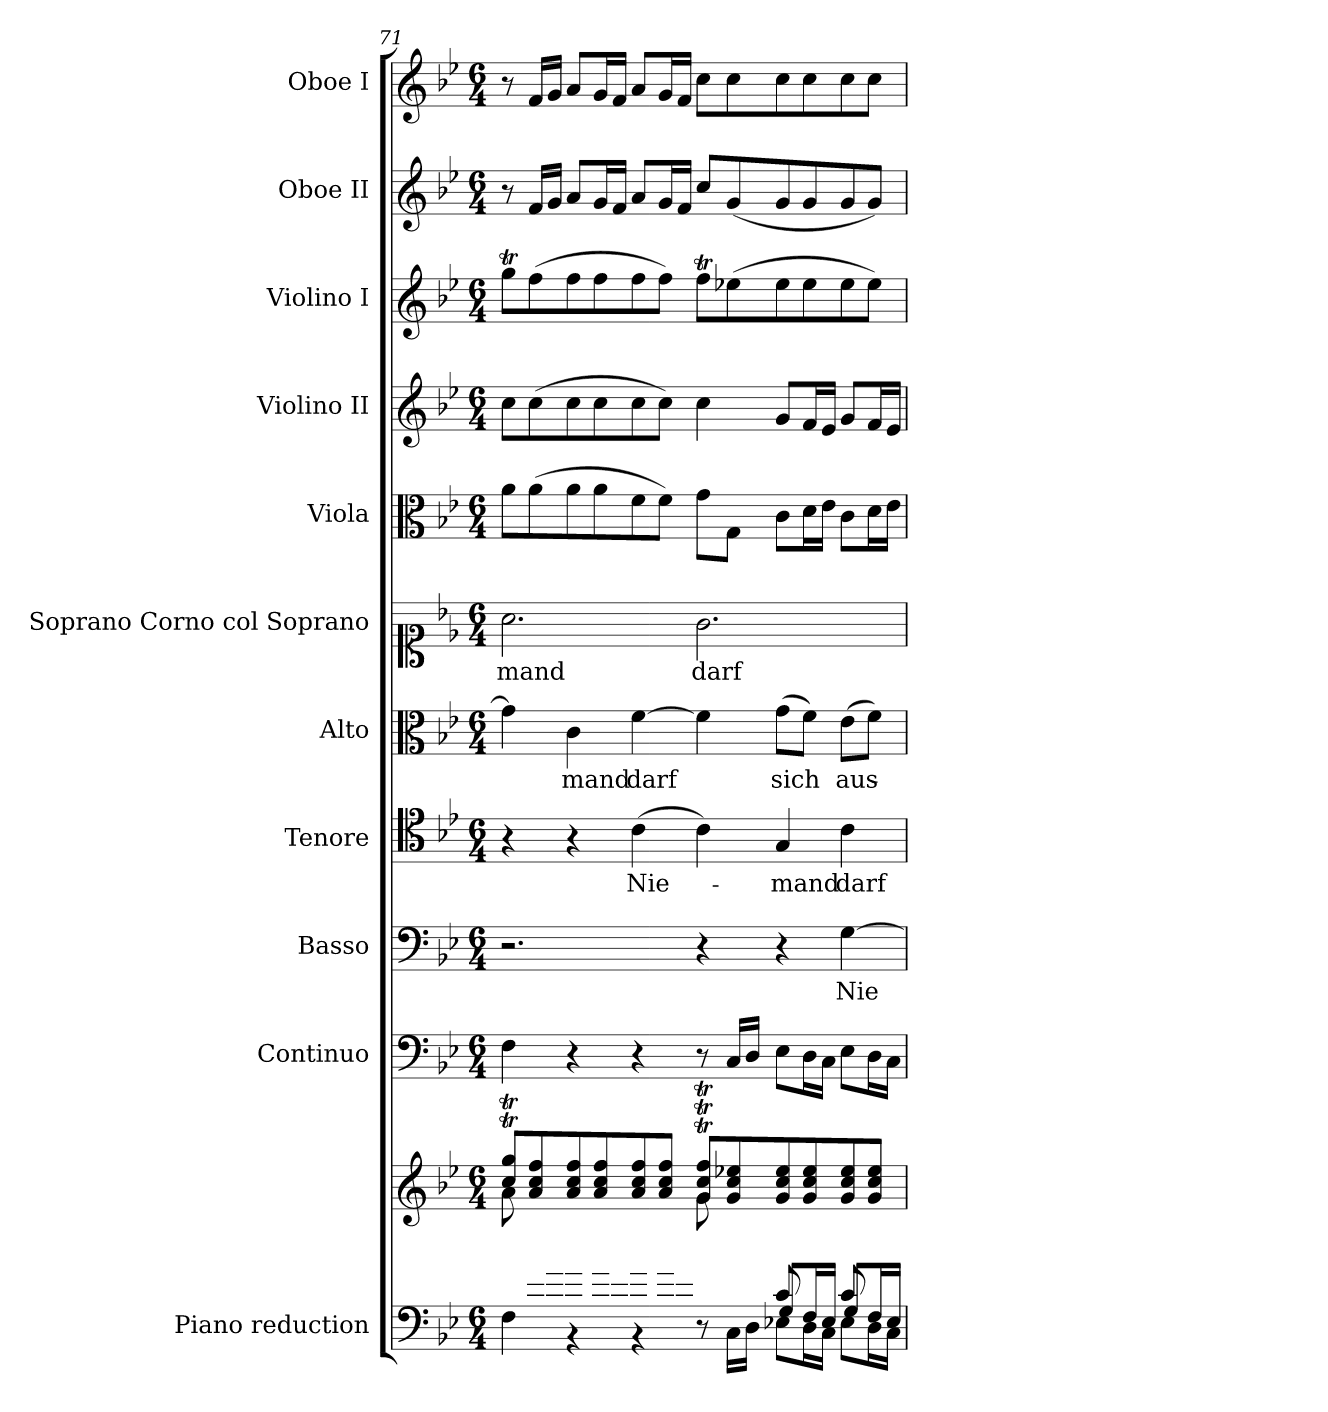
**kern	**kern	**kern	**kern	**text	**kern	**text	**kern	**text	**kern	**text	**kern	**kern	**kern	**kern	**kern
*part11	*part11	*part10	*part9	*part9	*part8	*part8	*part7	*part7	*part6	*part6	*part5	*part4	*part3	*part2	*part1
*staff12	*staff11	*staff10	*staff9	*staff9	*staff8	*staff8	*staff7	*staff7	*staff6	*staff6	*staff5	*staff4	*staff3	*staff2	*staff1
*I"Piano reduction	*	*I"Continuo	*I"Basso	*	*I"Tenore	*	*I"Alto	*	*I"Soprano Corno col Soprano	*	*I"Viola	*I"Violino II	*I"Violino I	*I"Oboe II	*I"Oboe I
*I'Pno	*	*	*	*	*	*	*	*	*	*	*I'Vla	*I'Vln	*I'Vln	*I'Ob	*I'Ob
!!LO:PB:g=z
*clefF4	*clefG2	*clefF4	*clefF4	*	*clefC4	*	*clefC3	*	*clefC1	*	*clefC3	*clefG2	*clefG2	*clefG2	*clefG2
*k[b-e-]	*k[b-e-]	*k[b-e-]	*k[b-e-]	*	*k[b-e-]	*	*k[b-e-]	*	*k[b-e-]	*	*k[b-e-]	*k[b-e-]	*k[b-e-]	*k[b-e-]	*k[b-e-]
*M6/4	*M6/4	*M6/4	*M6/4	*	*M6/4	*	*M6/4	*	*M6/4	*	*M6/4	*M6/4	*M6/4	*M6/4	*M6/4
=71	=71	=71	=71	=71	=71	=71	=71	=71	=71	=71	=71	=71	=71	=71	=71
*^	*^	*	*	*	*	*	*	*	*	*	*	*	*	*	*
*	*^	*	*^	*	*	*	*	*	*	*	*	*	*	*	*	*	*
!	!	!	!	!	!	!	!	!	!	!	!	!	!	!LO:LY:b	!	!	!	!	!
1ryy	8ryy	4F\	8cc/T 8gg/TL	2.ryy	8a\L	4F\	2.r	.	4r	.	4g\]	.	2.a\	-mand	8a\L	8cc\L	8ggT\L	8r	8r
.	16f/L	.	8a/ 8cc/ 8ff/	.	8ryy	.	.	.	.	.	.	.	.	.	(8a\	(8cc\	(8ff\	16f/LL	16f/LL
.	16g/JJ	.	.	.	.	.	.	.	.	.	.	.	.	.	.	.	.	16g/JJ	16g/JJ
*	*	*	*	*v	*v	*	*	*	*	*	*	*	*	*	*	*	*	*	*
!	!	!	!	!	!	!	!	!	!	!	!LO:LY:b	!	!	!	!	!	!	!
.	8a/L	4r	8a/ 8cc/ 8ff/	.	4r	.	.	4r	.	4c\	-mand	.	.	8a\	8cc\	8ff\	8a/L	8a/L
.	16g/L	.	8a/ 8cc/ 8ff/	.	.	.	.	.	.	.	.	.	.	8a\	8cc\	8ff\	16g/L	16g/L
.	16f/JJ	.	.	.	.	.	.	.	.	.	.	.	.	.	.	.	16f/JJ	16f/JJ
!	!	!	!	!	!	!	!	!	!LO:LY:b	!	!LO:LY:b	!	!	!	!	!	!	!
.	8a/L	4r	8a/ 8cc/ 8ff/	.	4r	.	.	(4c\	Nie-	[4f\	darf	.	.	8f\	8cc\	8ff\	8a/L	8a/L
.	16g/L	.	8a/ 8cc/ 8ff/J	.	.	.	.	.	.	.	.	.	.	8f\J)	8cc\J)	8ff\J)	16g/L	16g/L
.	16f/JJ	.	.	.	.	.	.	.	.	.	.	.	.	.	.	.	16f/JJ	16f/JJ
*	*	*	*	*^	*	*	*	*	*	*	*	*	*	*	*	*	*	*
!	!	!	!	!	!	!	!	!	!	!	!	!	!	!LO:LY:b	!	!	!	!	!
.	8ryy	8r	8g/T 8cc/T 8ff/TL	4ryy	8g\L	8r	4r	.	4c\)	.	4f\]	.	2.g\	darf	8g\L	4cc\	8ffT\L	8cc/L	8cc\L
.	8G/J	16C\LL	8g/ 8cc/ 8ee-X/	.	2ryy	16C/LL	.	.	.	.	.	.	.	.	8G\J	.	(8ee-X\	(8g/	8cc\
.	.	16D\JJ	.	.	.	16D/JJ	.	.	.	.	.	.	.	.	.	.	.	.	.
!	!	!	!	!	!	!	!	!	!	!LO:LY:b	!	!LO:LY:b	!	!	!	!	!	!	!
8c/L	8G/L	8E-X\L	8g/ 8cc/ 8ee-/	8ryy	.	8E-\L	4r	.	4G/	-mand	(8g\L	sich	.	.	8c\L	8g/L	8ee-\	8g/	8cc\
8ryy	16F/L	16D\L	8g/ 8cc/ 8ee-/	16d\L	.	16D\L	.	.	.	.	8f\J)	.	.	.	16d\L	16f/L	8ee-\	8g/	8cc\
.	16E-/JJ	16C\JJ	.	16e-\JJ	.	16C\JJ	.	.	.	.	.	.	.	.	16e-\JJ	16e-/JJ	.	.	.
!	!	!	!	!	!	!	!	!LO:LY:b	!	!LO:LY:b	!	!LO:LY:b	!	!	!	!	!	!	!
8c/L	8G/L	8E-\L	8g/ 8cc/ 8ee-/	8ryy	.	8E-\L	[4G\	Nie-	4c\	darf	(8e-\L	aus-	.	.	8c\L	8g/L	8ee-\	8g/	8cc\
8ryy	16F/L	16D\L	8g/ 8cc/ 8ee-/J	16d\L	8ryy	16D\L	.	.	.	.	8f\J)	.	.	.	16d\L	16f/L	8ee-\J)	8g/J)	8cc\J
.	16E-/JJ	16C\JJ	.	16e-\JJ	.	16C\JJ	.	.	.	.	.	.	.	.	16e-\JJ	16e-/JJ	.	.	.
*v	*v	*v	*	*	*	*	*	*	*	*	*	*	*	*	*	*	*	*	*
*	*v	*v	*v	*	*	*	*	*	*	*	*	*	*	*	*	*	*
=	=	=	=	=	=	=	=	=	=	=	=	=	=	=	=
*-	*-	*-	*-	*-	*-	*-	*-	*-	*-	*-	*-	*-	*-	*-	*-
